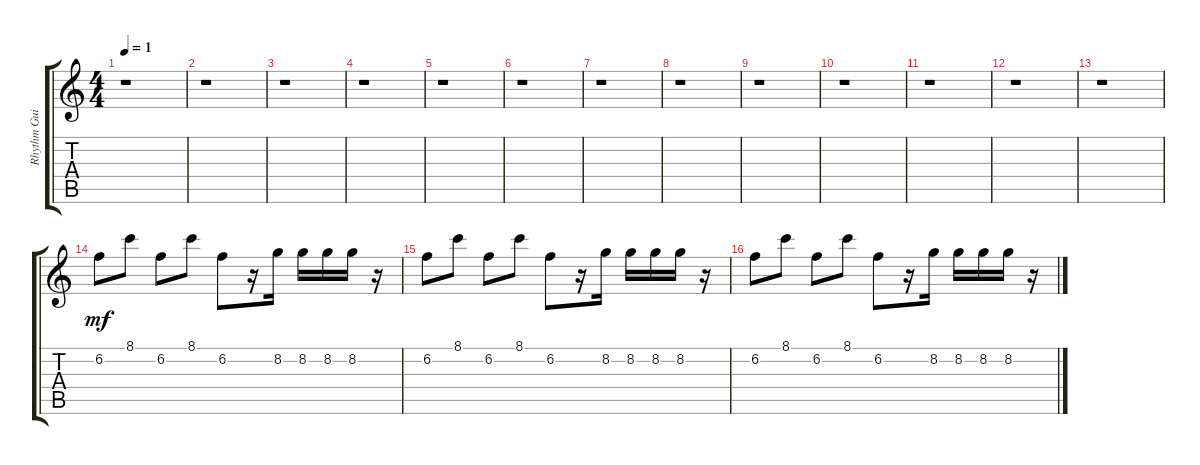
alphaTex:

\track ("Rhythm Guitar" "Rhythm Gui") {instrument overdrivenguitar}
\staff {score tabs}
\tuning (E4 B3 G3 D3 A2 E2) {hide}
\ts (4 4)
\tempo 1
\clef g2
\ks c
r.1{dy mf} |
r.1 |
r.1 |
r.1 |
r.1 |
r.1 |
r.1 |
r.1 |
r.1 |
r.1 |
r.1 |
r.1 |
r.1 |
6.2.8 8.1.8 6.2.8 8.1.8 6.2.8 r.16 8.2.16 8.2.16 8.2.16 8.2.16 r.16 |
6.2.8 8.1.8 6.2.8 8.1.8 6.2.8 r.16 8.2.16 8.2.16 8.2.16 8.2.16 r.16 |
6.2.8 8.1.8 6.2.8 8.1.8 6.2.8 r.16 8.2.16 8.2.16 8.2.16 8.2.16 r.16
